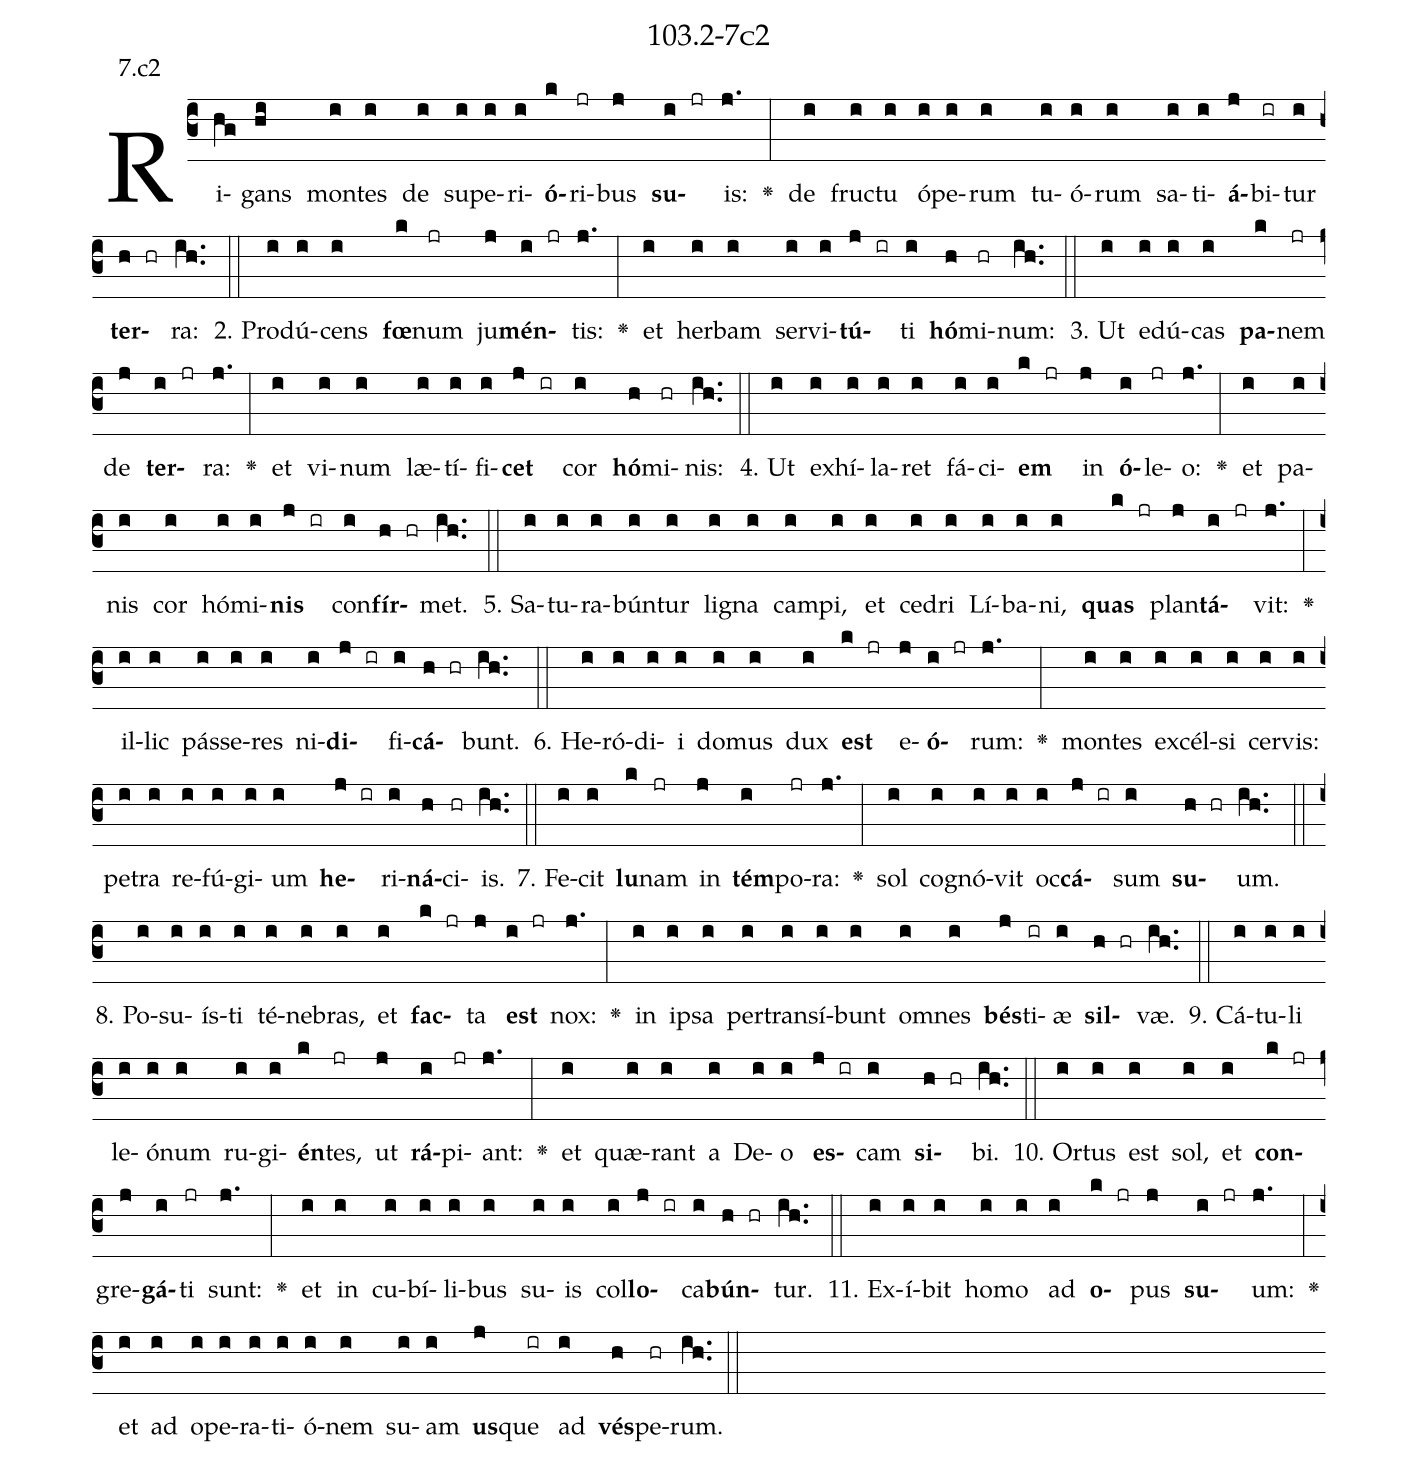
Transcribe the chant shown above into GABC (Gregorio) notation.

name: 103.2-7c2;
annotation: 7.c2;
%%
(c3)Ri(hg)gans(hi) mon(i)tes(i) de(i) su(i)pe(i)ri(i)<b>ó</b>(k)ri(jr)bus(j) <b>su</b>(i jr)is:(j.) <v>\greheightstar</v>(:) de(i) fruc(i)tu(i) ó(i)pe(i)rum(i) tu(i)ó(i)rum(i) sa(i)ti(i)<b>á</b>(j)bi(ir)tur(i) <b>ter</b>(h hr)ra:(ih..) (::)
2. Pro(i)dú(i)cens(i) <b>fœ</b>(k)num(jr) ju(j)<b>mén</b>(i jr)tis:(j.) <v>\greheightstar</v>(:) et(i) her(i)bam(i) ser(i)vi(i)<b>tú</b>(j ir)ti(i) <b>hó</b>(h)mi(hr)num:(ih..) (::)
3. Ut(i) e(i)dú(i)cas(i) <b>pa</b>(k)nem(jr) de(j) <b>ter</b>(i jr)ra:(j.) <v>\greheightstar</v>(:) et(i) vi(i)num(i) læ(i)tí(i)fi(i)<b>cet</b>(j ir) cor(i) <b>hó</b>(h)mi(hr)nis:(ih..) (::)
4. Ut(i) ex(i)hí(i)la(i)ret(i) fá(i)ci(i)<b>em</b>(k jr) in(j) <b>ó</b>(i)le(jr)o:(j.) <v>\greheightstar</v>(:) et(i) pa(i)nis(i) cor(i) hó(i)mi(i)<b>nis</b>(j ir) con(i)<b>fír</b>(h hr)met.(ih..) (::)
5. Sa(i)tu(i)ra(i)bún(i)tur(i) li(i)gna(i) cam(i)pi,(i) et(i) ce(i)dri(i) Lí(i)ba(i)ni,(i) <b>quas</b>(k jr) plan(j)<b>tá</b>(i jr)vit:(j.) <v>\greheightstar</v>(:) il(i)lic(i) pás(i)se(i)res(i) ni(i)<b>di</b>(j ir)fi(i)<b>cá</b>(h hr)bunt.(ih..) (::)
6. He(i)ró(i)di(i)i(i) do(i)mus(i) dux(i) <b>est</b>(k jr) e(j)<b>ó</b>(i jr)rum:(j.) <v>\greheightstar</v>(:) mon(i)tes(i) ex(i)cél(i)si(i) cer(i)vis:(i) pe(i)tra(i) re(i)fú(i)gi(i)um(i) <b>he</b>(j ir)ri(i)<b>ná</b>(h)ci(hr)is.(ih..) (::)
7. Fe(i)cit(i) <b>lu</b>(k)nam(jr) in(j) <b>tém</b>(i)po(jr)ra:(j.) <v>\greheightstar</v>(:) sol(i) co(i)gnó(i)vit(i) oc(i)<b>cá</b>(j ir)sum(i) <b>su</b>(h hr)um.(ih..) (::)
8. Po(i)su(i)ís(i)ti(i) té(i)ne(i)bras,(i) et(i) <b>fac</b>(k jr)ta(j) <b>est</b>(i jr) nox:(j.) <v>\greheightstar</v>(:) in(i) ip(i)sa(i) per(i)trans(i)í(i)bunt(i) om(i)nes(i) <b>bés</b>(j)ti(ir)æ(i) <b>sil</b>(h hr)væ.(ih..) (::)
9. Cá(i)tu(i)li(i) le(i)ó(i)num(i) ru(i)gi(i)<b>én</b>(k)tes,(jr) ut(j) <b>rá</b>(i)pi(jr)ant:(j.) <v>\greheightstar</v>(:) et(i) quæ(i)rant(i) a(i) De(i)o(i) <b>es</b>(j ir)cam(i) <b>si</b>(h hr)bi.(ih..) (::)
10. Or(i)tus(i) est(i) sol,(i) et(i) <b>con</b>(k jr)gre(j)<b>gá</b>(i)ti(jr) sunt:(j.) <v>\greheightstar</v>(:) et(i) in(i) cu(i)bí(i)li(i)bus(i) su(i)is(i) col(i)<b>lo</b>(j ir)ca(i)<b>bún</b>(h hr)tur.(ih..) (::)
11. Ex(i)í(i)bit(i) ho(i)mo(i) ad(i) <b>o</b>(k jr)pus(j) <b>su</b>(i jr)um:(j.) <v>\greheightstar</v>(:) et(i) ad(i) o(i)pe(i)ra(i)ti(i)ó(i)nem(i) su(i)am(i) <b>us</b>(j)que(ir) ad(i) <b>vés</b>(h)pe(hr)rum.(ih..) (::)
